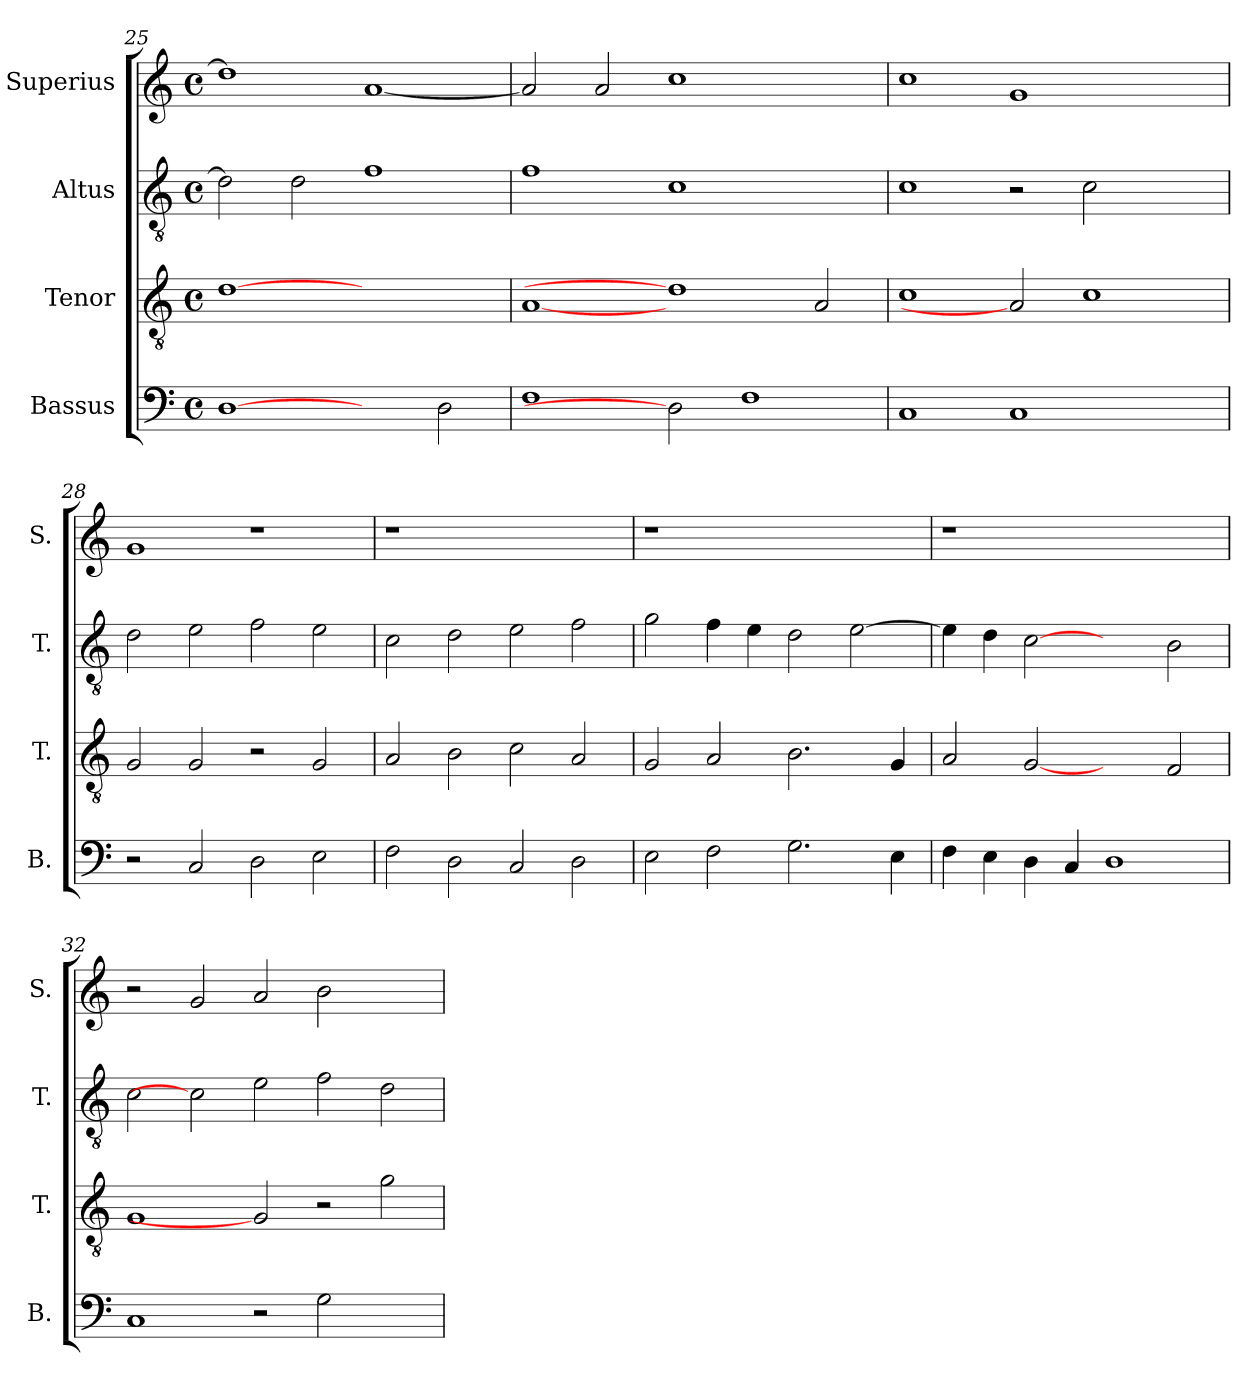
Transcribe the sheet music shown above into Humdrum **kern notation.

**kern	**kern	**kern	**kern
*part4	*part3	*part2	*part1
*staff4	*staff3	*staff2	*staff1
*I"Bassus	*I"Tenor	*I"Altus	*I"Superius
*I'B.	*I'T.	*I'T.	*I'S.
*clefF4	*clefGv2	*clefGv2	*clefG2
*	*ITrd7c12	*ITrd7c12	*
*k[]	*k[]	*k[]	*k[]
*C:	*C:	*C:	*C:
*M4/4	*M4/4	*M4/4	*M4/4
*met(c)	*met(c)	*met(c)	*met(c)
=25	=25	=25	=25
[1Di	[1Di	2Di\]	1ddi]
.	.	2Di\	.
2ryy	1ryy	1Fi	[<1ai
2Di\	.	.	.
=26	=26	=26	=26
1Fi	[1AAi	1Fi	2ai/]
.	.	.	2ai/
2Di]	1Di]	1Ci	1cci
1Fi	.	.	.
.	2AAi/	2ryy	2ryy
=27	=27	=27	=27
1Ci	1Ci	1Ci	1cci
1Ci	2AAi]	2r	1gi
.	1Ci	2Ci\	.
2ryy	.	2ryy	2ryy
=28	=28	=28	=28
2r	2GGi/	2Di\	1gi
2Ci/	2GGi/	2Ei\	.
2Di\	2r	2Fi\	1r
2Ei\	2GGi/	2Ei\	.
!!LO:PB:g=z
=29	=29	=29	=29
!	!	!	!LO:N:vis=1
2Fi\	2AAi/	2Ci\	1r
2Di\	2BBi\	2Di\	.
2Ci/	2Ci\	2Ei\	1ryy
2Di\	2AAi/	2Fi\	.
=30	=30	=30	=30
!	!	!	!LO:N:vis=1
2Ei\	2GGi/	2Gi\	1r
2Fi\	2AAi/	4Fi\	.
.	.	4Ei\	.
2.Gi\	2.BBi\	2Di\	1ryy
.	.	[>2Ei\	.
4Ei\	4GGi/	.	.
=31	=31	=31	=31
!	!	!	!LO:N:vis=1
4Fi\	2AAi/	4Ei\]	1r
4Ei\	.	4Di\	.
4Di\	[2GGi	[2Ci	.
4Ci/	.	.	.
1Di	2ryy	2ryy	1ryy
.	2FFi/	2BBi\	.
=32	=32	=32	=32
1Ci	1GGi	2Ci\	2r
.	.	2Ci]	2gi/
2r	2GGi]	2Ei\	2ai/
2Gi\	2r	2Fi\	2bi\
2ryy	2Gi\	2Di\	2ryy
=	=	=	=
*-	*-	*-	*-
